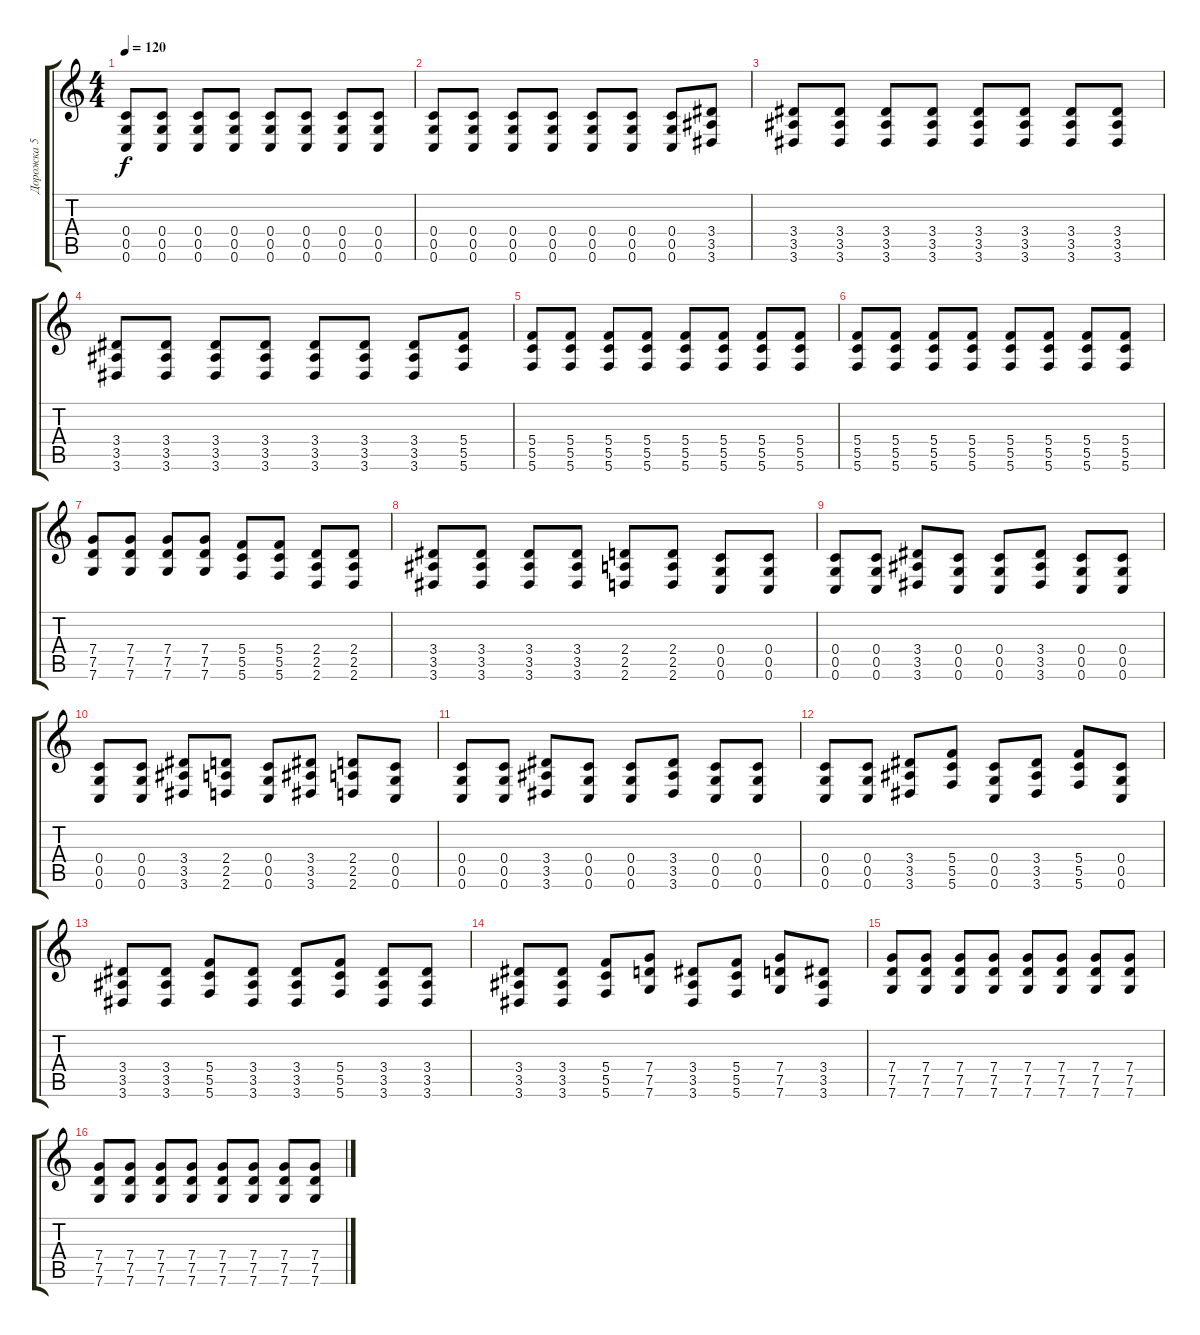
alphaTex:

\track ("Дорожка 5" "Дорожка 5") {instrument distortionguitar}
\staff {score tabs}
\tuning (D4 A3 F3 C3 G2 C2) {hide}
\ts (4 4)
\tempo 120
\clef g2
\ks c
(0.4 0.5 0.6).8{dy f} (0.4 0.5 0.6).8 (0.4 0.5 0.6).8 (0.4 0.5 0.6).8 (0.4 0.5 0.6).8 (0.4 0.5 0.6).8 (0.4 0.5 0.6).8 (0.4 0.5 0.6).8 |
(0.4 0.5 0.6).8 (0.4 0.5 0.6).8 (0.4 0.5 0.6).8 (0.4 0.5 0.6).8 (0.4 0.5 0.6).8 (0.4 0.5 0.6).8 (0.4 0.5 0.6).8 (3.4 3.5 3.6).8 |
(3.4 3.5 3.6).8 (3.4 3.5 3.6).8 (3.4 3.5 3.6).8 (3.4 3.5 3.6).8 (3.4 3.5 3.6).8 (3.4 3.5 3.6).8 (3.4 3.5 3.6).8 (3.4 3.5 3.6).8 |
(3.4 3.5 3.6).8 (3.4 3.5 3.6).8 (3.4 3.5 3.6).8 (3.4 3.5 3.6).8 (3.4 3.5 3.6).8 (3.4 3.5 3.6).8 (3.4 3.5 3.6).8 (5.4 5.5 5.6).8 |
(5.4 5.5 5.6).8 (5.4 5.5 5.6).8 (5.4 5.5 5.6).8 (5.4 5.5 5.6).8 (5.4 5.5 5.6).8 (5.4 5.5 5.6).8 (5.4 5.5 5.6).8 (5.4 5.5 5.6).8 |
(5.4 5.5 5.6).8 (5.4 5.5 5.6).8 (5.4 5.5 5.6).8 (5.4 5.5 5.6).8 (5.4 5.5 5.6).8 (5.4 5.5 5.6).8 (5.4 5.5 5.6).8 (5.4 5.5 5.6).8 |
(7.4 7.5 7.6).8 (7.4 7.5 7.6).8 (7.4 7.5 7.6).8 (7.4 7.5 7.6).8 (5.4 5.5 5.6).8 (5.4 5.5 5.6).8 (2.4 2.5 2.6).8 (2.4 2.5 2.6).8 |
(3.4 3.5 3.6).8 (3.4 3.5 3.6).8 (3.4 3.5 3.6).8 (3.4 3.5 3.6).8 (2.4 2.5 2.6).8 (2.4 2.5 2.6).8 (0.4 0.5 0.6).8 (0.4 0.5 0.6).8 |
(0.4 0.5 0.6).8 (0.4 0.5 0.6).8 (3.4 3.5 3.6).8 (0.4 0.5 0.6).8 (0.4 0.5 0.6).8 (3.4 3.5 3.6).8 (0.4 0.5 0.6).8 (0.4 0.5 0.6).8 |
(0.4 0.5 0.6).8 (0.4 0.5 0.6).8 (3.4 3.5 3.6).8 (2.4 2.5 2.6).8 (0.4 0.5 0.6).8 (3.4 3.5 3.6).8 (2.4 2.5 2.6).8 (0.4 0.5 0.6).8 |
(0.4 0.5 0.6).8 (0.4 0.5 0.6).8 (3.4 3.5 3.6).8 (0.4 0.5 0.6).8 (0.4 0.5 0.6).8 (3.4 3.5 3.6).8 (0.4 0.5 0.6).8 (0.4 0.5 0.6).8 |
(0.4 0.5 0.6).8 (0.4 0.5 0.6).8 (3.4 3.5 3.6).8 (5.4 5.5 5.6).8 (0.4 0.5 0.6).8 (3.4 3.5 3.6).8 (5.4 5.5 5.6).8 (0.4 0.5 0.6).8 |
(3.4 3.5 3.6).8 (3.4 3.5 3.6).8 (5.4 5.5 5.6).8 (3.4 3.5 3.6).8 (3.4 3.5 3.6).8 (5.4 5.5 5.6).8 (3.4 3.5 3.6).8 (3.4 3.5 3.6).8 |
(3.4 3.5 3.6).8 (3.4 3.5 3.6).8 (5.4 5.5 5.6).8 (7.4 7.5 7.6).8 (3.4 3.5 3.6).8 (5.4 5.5 5.6).8 (7.4 7.5 7.6).8 (3.4 3.5 3.6).8 |
(7.4 7.5 7.6).8 (7.4 7.5 7.6).8 (7.4 7.5 7.6).8 (7.4 7.5 7.6).8 (7.4 7.5 7.6).8 (7.4 7.5 7.6).8 (7.4 7.5 7.6).8 (7.4 7.5 7.6).8 |
(7.4 7.5 7.6).8 (7.4 7.5 7.6).8 (7.4 7.5 7.6).8 (7.4 7.5 7.6).8 (7.4 7.5 7.6).8 (7.4 7.5 7.6).8 (7.4 7.5 7.6).8 (7.4 7.5 7.6).8
